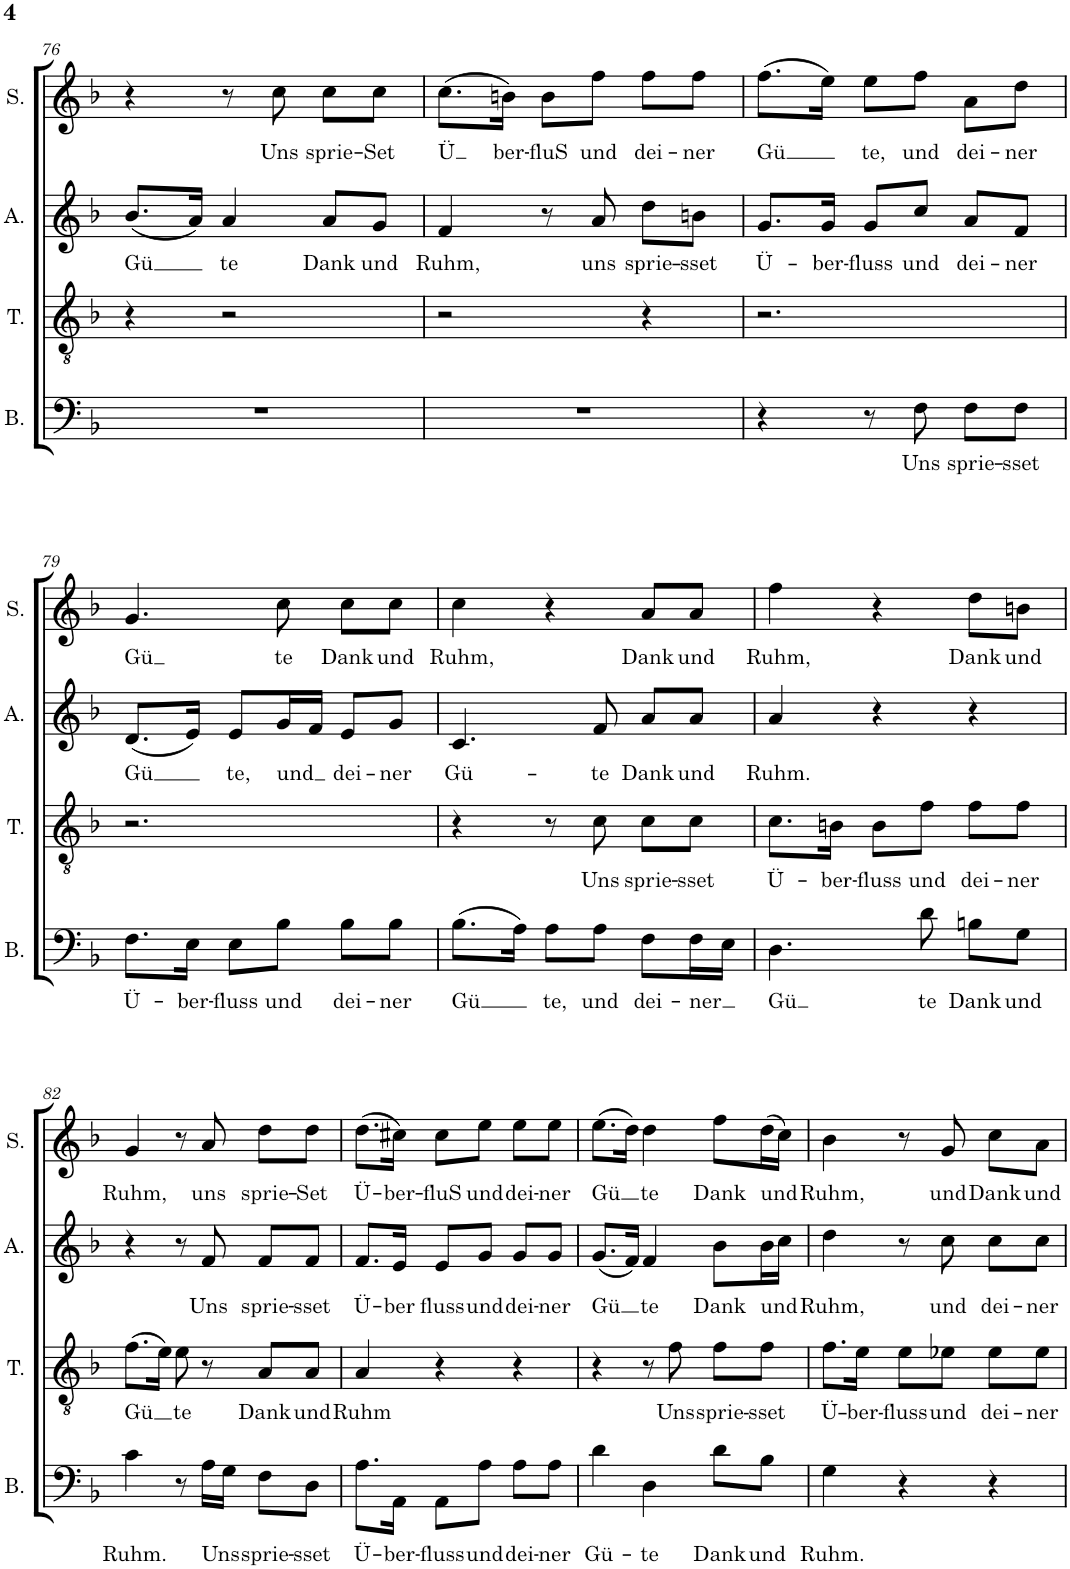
**kern	**text	**kern	**text	**kern	**text	**kern	**text
*part4	*part4	*part3	*part3	*part2	*part2	*part1	*part1
*staff4	*staff4	*staff3	*staff3	*staff2	*staff2	*staff1	*staff1
*I"Bass	*	*I"Tenor	*	*I"Alto	*	*I"Soprano	*
*I'B.	*	*I'T.	*	*I'A.	*	*I'S.	*
!!LO:PB:g=z
*clefF4	*	*clefGv2	*	*clefG2	*	*clefG2	*
*k[b-]	*	*k[b-]	*	*k[b-]	*	*k[b-]	*
*M3/4	*	*M3/4	*	*M3/4	*	*M3/4	*
=76	=76	=76	=76	=76	=76	=76	=76
!	!	!	!	!	!LO:LY:b	!	!
2.r	.	4r	.	(8.b-/L	Gü	4r	.
.	.	.	.	16a/Jk)	.	.	.
!	!	!	!	!	!LO:LY:b	!	!
.	.	2r	.	4a/	te	8r	.
!	!	!	!	!	!	!	!LO:LY:b
.	.	.	.	.	.	8cc\	Uns
!	!	!	!	!	!LO:LY:b	!	!LO:LY:b
.	.	.	.	8a/L	Dank	8cc\L	sprie-
!	!	!	!	!	!LO:LY:b	!	!LO:LY:b
.	.	.	.	8g/J	und	8cc\J	-Set
=77	=77	=77	=77	=77	=77	=77	=77
!	!	!	!	!	!LO:LY:b	!	!LO:LY:b
2.r	.	2r	.	4f/	Ruhm,	(8.cc\L	Ü
!	!	!	!	!	!	!	!LO:LY:b
.	.	.	.	.	.	16bn\Jk)	ber-
!	!	!	!	!	!	!	!LO:LY:b
.	.	.	.	8r	.	8b\L	-fluS
!	!	!	!	!	!LO:LY:b	!	!LO:LY:b
.	.	.	.	8a/	uns	8ff\J	und
!	!	!	!	!	!LO:LY:b	!	!LO:LY:b
.	.	4r	.	8dd\L	sprie-	8ff\L	dei-
!	!	!	!	!	!LO:LY:b	!	!LO:LY:b
.	.	.	.	8bn\J	-sset	8ff\J	-ner
=78	=78	=78	=78	=78	=78	=78	=78
!	!	!	!	!	!LO:LY:b	!	!LO:LY:b
4r	.	2.r	.	8.g/L	Ü-	(8.ff\L	Gü
!	!	!	!	!	!LO:LY:b	!	!
.	.	.	.	16g/Jk	-ber-	16ee\Jk)	.
!	!	!	!	!	!LO:LY:b	!	!LO:LY:b
8r	.	.	.	8g/L	fluss	8ee\L	te,
!	!LO:LY:b	!	!	!	!LO:LY:b	!	!LO:LY:b
8F\	Uns	.	.	8cc/J	und	8ff\J	und
!	!LO:LY:b	!	!	!	!LO:LY:b	!	!LO:LY:b
8F\L	sprie-	.	.	8a/L	dei-	8a\L	dei-
!	!LO:LY:b	!	!	!	!LO:LY:b	!	!LO:LY:b
8F\J	-sset	.	.	8f/J	-ner	8dd\J	-ner
!!LO:LB:g=z
=79	=79	=79	=79	=79	=79	=79	=79
!	!LO:LY:b	!	!	!	!LO:LY:b	!	!LO:LY:b
8.F\L	Ü-	2.r	.	(8.d/L	-Gü	4.g/	Gü
!	!LO:LY:b	!	!	!	!	!	!
16E\Jk	-ber-	.	.	16e/Jk)	.	.	.
!	!LO:LY:b	!	!	!	!LO:LY:b	!	!
8E\L	-fluss	.	.	8e/L	te,	.	.
!	!LO:LY:b	!	!	!	!LO:LY:b	!	!LO:LY:b
8B-\J	und	.	.	16g/L	und	8cc\	te
.	.	.	.	16f/JJ	.	.	.
!	!LO:LY:b	!	!	!	!LO:LY:b	!	!LO:LY:b
8B-\L	dei-	.	.	8e/L	dei-	8cc\L	Dank
!	!LO:LY:b	!	!	!	!LO:LY:b	!	!LO:LY:b
8B-\J	-ner	.	.	8g/J	-ner	8cc\J	und
=80	=80	=80	=80	=80	=80	=80	=80
!	!LO:LY:b	!	!	!	!LO:LY:b	!	!LO:LY:b
(8.B-\L	Gü	4r	.	4.c/	Gü-	4cc\	Ruhm,
16A\Jk)	.	.	.	.	.	.	.
!	!LO:LY:b	!	!	!	!	!	!
8A\L	te,	8r	.	.	.	4r	.
!	!LO:LY:b	!	!LO:LY:b	!	!LO:LY:b	!	!
8A\J	und	8c\	Uns	8f/	-te	.	.
!	!LO:LY:b	!	!LO:LY:b	!	!LO:LY:b	!	!LO:LY:b
8F\L	dei-	8c\L	sprie-	8a/L	Dank	8a/L	Dank
!	!LO:LY:b	!	!LO:LY:b	!	!LO:LY:b	!	!LO:LY:b
16F\L	-ner	8c\J	-sset	8a/J	und	8a/J	und
16E\JJ	.	.	.	.	.	.	.
=81	=81	=81	=81	=81	=81	=81	=81
!	!LO:LY:b	!	!LO:LY:b	!	!LO:LY:b	!	!LO:LY:b
4.D\	Gü	8.c\L	Ü-	4a/	Ruhm.	4ff\	Ruhm,
!	!	!	!LO:LY:b	!	!	!	!
.	.	16Bn\Jk	-ber-	.	.	.	.
!	!	!	!LO:LY:b	!	!	!	!
.	.	8B\L	-fluss	4r	.	4r	.
!	!LO:LY:b	!	!LO:LY:b	!	!	!	!
8d\	te	8f\J	und	.	.	.	.
!	!LO:LY:b	!	!LO:LY:b	!	!	!	!LO:LY:b
8Bn\L	Dank	8f\L	dei-	4r	.	8dd\L	Dank
!	!LO:LY:b	!	!LO:LY:b	!	!	!	!LO:LY:b
8G\J	und	8f\J	-ner	.	.	8bn\J	und
!!LO:LB:g=z
=82	=82	=82	=82	=82	=82	=82	=82
!	!LO:LY:b	!	!LO:LY:b	!	!	!	!LO:LY:b
4c\	Ruhm.	(8.f\L	Gü	4r	.	4g/	Ruhm,
.	.	16e\Jk)	.	.	.	.	.
!	!	!	!LO:LY:b	!	!	!	!
8r	.	8e\	te	8r	.	8r	.
!	!LO:LY:b	!	!	!	!LO:LY:b	!	!LO:LY:b
16A\LL	Uns	8r	.	8f/	Uns	8a/	uns
16G\JJ	.	.	.	.	.	.	.
!	!LO:LY:b	!	!LO:LY:b	!	!LO:LY:b	!	!LO:LY:b
8F\L	sprie-	8A/L	Dank	8f/L	sprie-	8dd\L	sprie-
!	!LO:LY:b	!	!LO:LY:b	!	!LO:LY:b	!	!LO:LY:b
8D\J	-sset	8A/J	und	8f/J	-sset	8dd\J	-Set
=83	=83	=83	=83	=83	=83	=83	=83
!	!LO:LY:b	!	!LO:LY:b	!	!LO:LY:b	!	!LO:LY:b
8.A\L	Ü-	4A/	Ruhm	8.f/L	Ü-	(8.dd\L	Ü-
!	!LO:LY:b	!	!	!	!LO:LY:b	!	!LO:LY:b
16AA\Jk	-ber-	.	.	16e/Jk	-ber	16cc#X\Jk)	-ber-
!	!LO:LY:b	!	!	!	!LO:LY:b	!	!LO:LY:b
8AA\L	-fluss	4r	.	8e/L	fluss	8cc#\L	-fluS
!	!LO:LY:b	!	!	!	!LO:LY:b	!	!LO:LY:b
8A\J	und	.	.	8g/J	und	8ee\J	und
!	!LO:LY:b	!	!	!	!LO:LY:b	!	!LO:LY:b
8A\L	dei-	4r	.	8g/L	dei-	8ee\L	dei-
!	!LO:LY:b	!	!	!	!LO:LY:b	!	!LO:LY:b
8A\J	-ner	.	.	8g/J	-ner	8ee\J	-ner
=84	=84	=84	=84	=84	=84	=84	=84
!	!LO:LY:b	!	!	!	!LO:LY:b	!	!LO:LY:b
4d\	Gü-	4r	.	(8.g/L	Gü	(8.ee\L	-Gü
.	.	.	.	16f/Jk)	.	16dd\Jk)	.
!	!LO:LY:b	!	!	!	!LO:LY:b	!	!LO:LY:b
4D\	-te	8r	.	4f/	te	4dd\	te
!	!	!	!LO:LY:b	!	!	!	!
.	.	8f\	Uns	.	.	.	.
!	!LO:LY:b	!	!LO:LY:b	!	!LO:LY:b	!	!LO:LY:b
8d\L	Dank	8f\L	sprie-	8b-\L	Dank	8ff\L	Dank
!	!LO:LY:b	!	!LO:LY:b	!	!LO:LY:b	!	!LO:LY:b
8B-\J	und	8f\J	-sset	16b-\L	und	(16dd\L	und
.	.	.	.	16cc\JJ	.	16cc\JJ)	.
=85	=85	=85	=85	=85	=85	=85	=85
!	!LO:LY:b	!	!LO:LY:b	!	!LO:LY:b	!	!LO:LY:b
4G\	Ruhm.	8.f\L	Ü-	4dd\	Ruhm,	4b-\	Ruhm,
!	!	!	!LO:LY:b	!	!	!	!
.	.	16e\Jk	-ber-	.	.	.	.
!	!	!	!LO:LY:b	!	!	!	!
4r	.	8e\L	-fluss	8r	.	8r	.
!	!	!	!LO:LY:b	!	!LO:LY:b	!	!LO:LY:b
.	.	8e-X\J	und	8cc\	und	8g/	und
!	!	!	!LO:LY:b	!	!LO:LY:b	!	!LO:LY:b
4r	.	8e-\L	dei-	8cc\L	dei-	8cc\L	Dank
!	!	!	!LO:LY:b	!	!LO:LY:b	!	!LO:LY:b
.	.	8e-\J	-ner	8cc\J	-ner	8a\J	und
=	=	=	=	=	=	=	=
*-	*-	*-	*-	*-	*-	*-	*-
